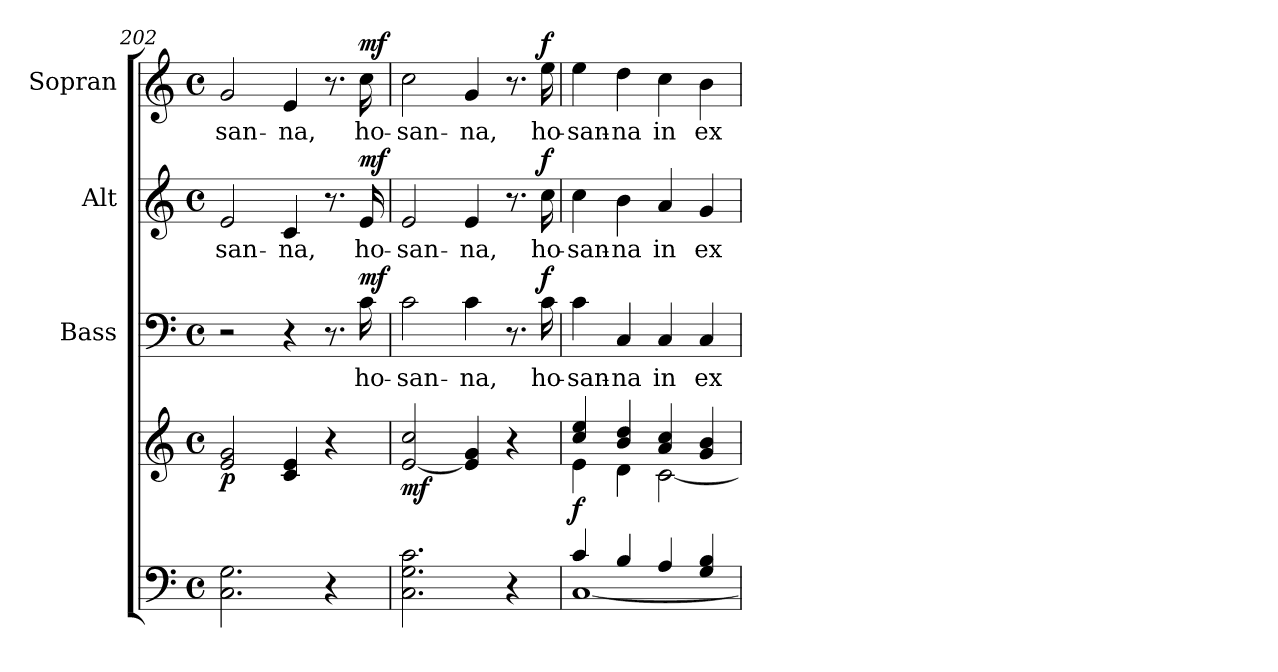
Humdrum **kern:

**kern	**kern	**dynam	**kern	**text	**dynam	**kern	**text	**dynam	**kern	**text	**dynam
*part4	*part4	*part4	*part3	*part3	*part3	*part2	*part2	*part2	*part1	*part1	*part1
*staff5	*staff4	*staff4/5	*staff3	*staff3	*staff3	*staff2	*staff2	*staff2	*staff1	*staff1	*staff1
*	*	*	*I"Bass	*	*	*I"Alt	*	*	*I"Sopran	*	*
*	*	*	*I'B.	*	*	*I'A	*	*	*I'S	*	*
*clefF4	*clefG2	*	*clefF4	*	*	*clefG2	*	*	*clefG2	*	*
*k[]	*k[]	*	*k[]	*	*	*k[]	*	*	*k[]	*	*
*C:	*C:	*	*C:	*	*	*C:	*	*	*C:	*	*
*M4/4	*M4/4	*	*M4/4	*	*	*M4/4	*	*	*M4/4	*	*
*met(c)	*met(c)	*	*met(c)	*	*	*met(c)	*	*	*met(c)	*	*
=202	=202	=202	=202	=202	=202	=202	=202	=202	=202	=202	=202
!	!	!LO:DY:b	!	!	!	!	!LO:LY:b	!	!	!LO:LY:b	!
2.C\ 2.G\	2e/ 2g/	p	2r	.	.	2e/	-san-	.	2g/	-san-	.
!	!	!	!	!	!	!	!LO:LY:b	!	!	!LO:LY:b	!
.	4c/ 4e/	.	4r	.	.	4c/	-na,	.	4e/	-na,	.
4r	4r	.	8.r	.	.	8.r	.	.	8.r	.	.
!	!	!	!	!LO:LY:b	!LO:DY:a	!	!LO:LY:b	!LO:DY:a	!	!LO:LY:b	!LO:DY:a
.	.	.	16c\	ho-	mf	16e/	ho-	mf	16cc\	ho-	mf
=203	=203	=203	=203	=203	=203	=203	=203	=203	=203	=203	=203
!	!	!LO:DY:b	!	!LO:LY:b	!	!	!LO:LY:b	!	!	!LO:LY:b	!
2.C\ 2.G\ 2.c\	[2e/ 2cc/	mf	2c\	-san-	.	2e/	-san-	.	2cc\	-san-	.
!	!	!	!	!LO:LY:b	!	!	!LO:LY:b	!	!	!LO:LY:b	!
.	4e/] 4g/	.	4c\	-na,	.	4e/	-na,	.	4g/	-na,	.
4r	4r	.	8.r	.	.	8.r	.	.	8.r	.	.
!	!	!	!	!LO:LY:b	!LO:DY:a	!	!LO:LY:b	!LO:DY:a	!	!LO:LY:b	!LO:DY:a
.	.	.	16c\	ho-	f	16cc\	ho-	f	16ee\	ho-	f
!!LO:LB:g=z
=204	=204	=204	=204	=204	=204	=204	=204	=204	=204	=204	=204
*^	*^	*	*	*	*	*	*	*	*	*	*
!	!	!	!	!LO:DY:b	!	!LO:LY:b	!	!	!LO:LY:b	!	!	!LO:LY:b	!
4c/	[<1C	4cc/ 4ee/	4e\	f	4c\	-san-	.	4cc\	-san-	.	4ee\	-san-	.
!	!	!	!	!	!	!LO:LY:b	!	!	!LO:LY:b	!	!	!LO:LY:b	!
4B/	.	4b/ 4dd/	4d\	.	4C/	-na	.	4b\	-na	.	4dd\	-na	.
!	!	!	!	!	!	!LO:LY:b	!	!	!LO:LY:b	!	!	!LO:LY:b	!
4A/	.	4a/ 4cc/	[<2c\	.	4C/	in	.	4a/	in	.	4cc\	in	.
!	!	!	!	!	!	!LO:LY:b	!	!	!LO:LY:b	!	!	!LO:LY:b	!
4G/ 4B/	.	4g/ 4b/	.	.	4C/	ex-	.	4g/	ex-	.	4b\	ex-	.
*v	*v	*	*	*	*	*	*	*	*	*	*	*	*
*	*v	*v	*	*	*	*	*	*	*	*	*	*
=	=	=	=	=	=	=	=	=	=	=	=
*-	*-	*-	*-	*-	*-	*-	*-	*-	*-	*-	*-
